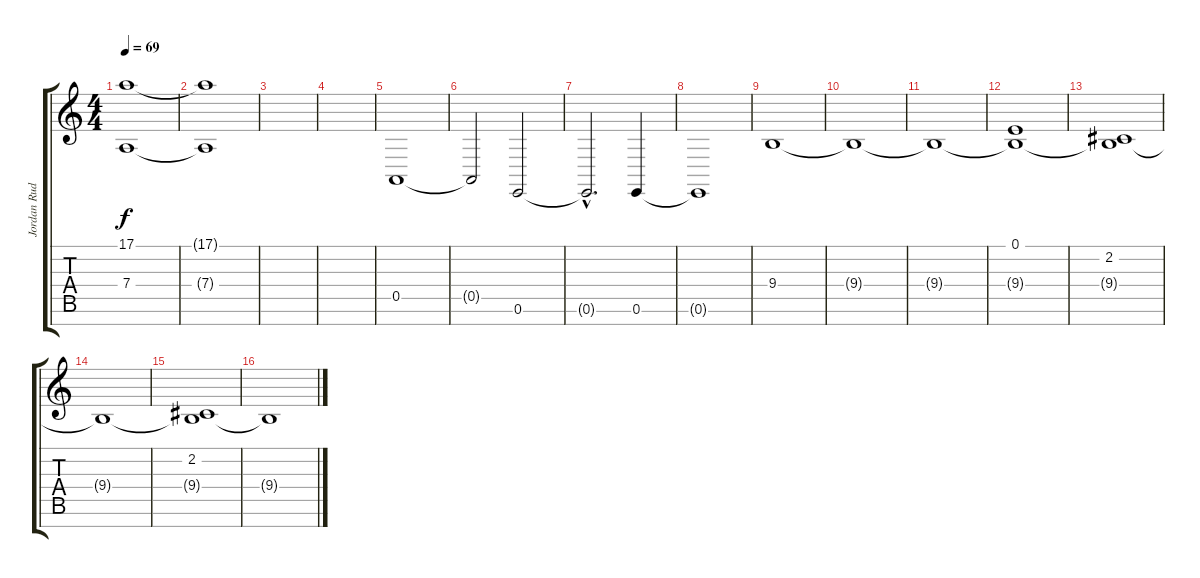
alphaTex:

\track ("Jordan Rudess " "Jordan Rud") {instrument pad2warm}
\staff {score tabs}
\tuning (E4 B3 G3 D3 A2 E2 B1) {hide}
\ts (4 4)
\tempo 69
\clef g2
\ks c
(17.1 7.4).1{dy f volume 0 instrument synthstrings1} |
(17.1{t} 7.4{t}).1 |
|
|
0.5.1{volume 5 instrument seashore} |
0.5{t}.2 0.6.2 |
0.6{hac t}.2{d} 0.6.4 |
0.6{t}.1 |
9.4.1{volume 8 instrument pad1newage} |
9.4{t}.1 |
9.4{t}.1 |
(0.1 9.4{t}).1 |
(2.2 9.4{t}).1 |
9.4{t}.1 |
(2.2 9.4{t}).1 |
9.4{t}.1
